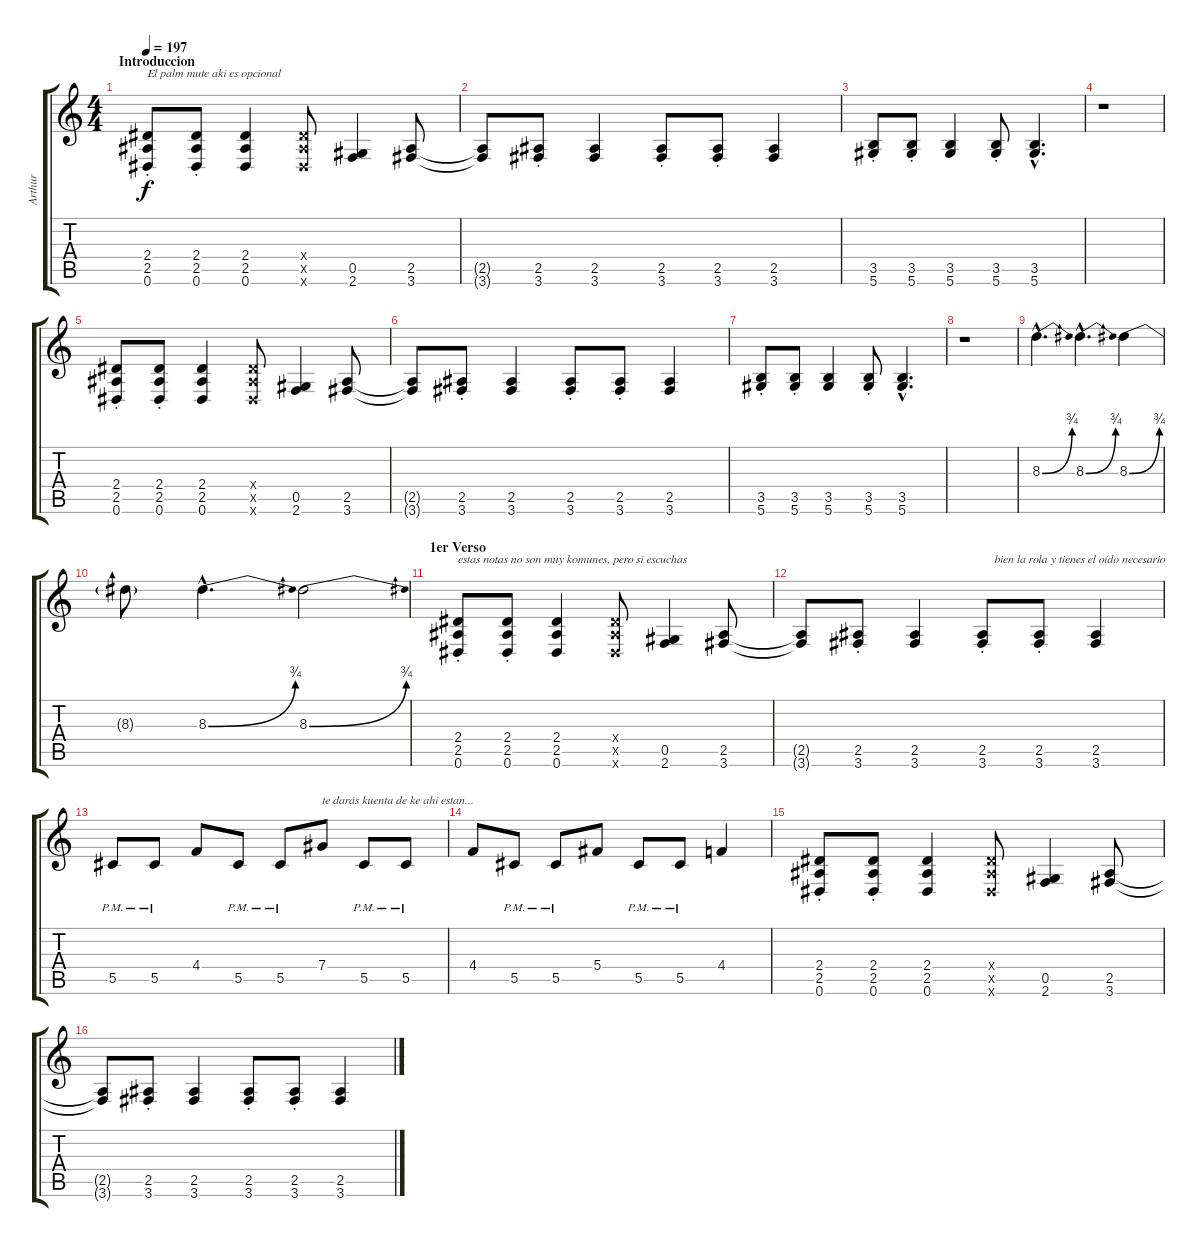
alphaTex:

\track ("Arthur" "Arthur") {instrument distortionguitar}
\staff {score tabs}
\tuning (Eb4 Bb3 Gb3 Db3 Ab2 Eb2) {hide}
\ts (4 4)
\section ("" "Introduccion")
\tempo 197
\clef g2
\ks c
(2.4{st} 2.5{st} 0.6).8{txt "El palm mute aki es opcional" dy f volume 12 instrument distortionguitar} (2.4{st} 2.5{st} 0.6{st}).8 (2.4 2.5 0.6).4 (2.4{x} 2.5{x} 0.6{x}).8 (0.5 2.6).4 (2.5 3.6).8 |
(2.5{t} 3.6{t}).8 (2.5{st} 3.6{st}).8 (2.5 3.6).4 (2.5{st} 3.6{st}).8 (2.5{st} 3.6{st}).8 (2.5 3.6).4 |
(3.5{st} 5.6{st}).8 (3.5{st} 5.6{st}).8 (3.5 5.6).4 (3.5{st} 5.6{st}).8 (3.5{hac} 5.6{hac}).4{d} |
r.1 |
(2.4{st} 2.5{st} 0.6).8 (2.4{st} 2.5{st} 0.6{st}).8 (2.4 2.5 0.6).4 (2.4{x} 2.5{x} 0.6{x}).8 (0.5 2.6).4 (2.5 3.6).8 |
(2.5{t} 3.6{t}).8 (2.5{st} 3.6{st}).8 (2.5 3.6).4 (2.5{st} 3.6{st}).8 (2.5{st} 3.6{st}).8 (2.5 3.6).4 |
(3.5{st} 5.6{st}).8 (3.5{st} 5.6{st}).8 (3.5 5.6).4 (3.5{st} 5.6{st}).8 (3.5{hac} 5.6{hac}).4{d} |
r.1 |
8.3{be (bend 0 0 60 3) hac}.4{d volume 11} 8.3{be (bend 0 0 60 3) hac}.4{d} 8.3{be (bend 0 0 60 3)}.4 |
8.3{t}.8 8.3{be (bend 0 0 60 3) hac}.4{d} 8.3{be (bend 0 0 60 3)}.2 |
\section ("" "1er Verso")
(2.4{st} 2.5{st} 0.6).8{txt "estas notas no son muy komunes, pero si escuchas" volume 12} (2.4{st} 2.5{st} 0.6{st}).8 (2.4 2.5 0.6).4 (2.4{x} 2.5{x} 0.6{x}).8 (0.5 2.6).4 (2.5 3.6).8 |
(2.5{t} 3.6{t}).8 (2.5{st} 3.6{st}).8 (2.5 3.6).4 (2.5{st} 3.6{st}).8{txt "    bien la rola y tienes el oído necesario"} (2.5{st} 3.6{st}).8 (2.5 3.6).4 |
5.5{pm}.8{instrument overdrivenguitar} 5.5{pm}.8 4.4.8 5.5{pm}.8 5.5{pm}.8 7.4.8{txt "te darás kuenta de ke ahi estan..."} 5.5{pm}.8 5.5{pm}.8 |
4.4.8 5.5{pm}.8 5.5{pm}.8 5.4.8 5.5{pm}.8 5.5{pm}.8 4.4.4 |
(2.4{st} 2.5{st} 0.6).8{instrument distortionguitar} (2.4{st} 2.5{st} 0.6{st}).8 (2.4 2.5 0.6).4 (2.4{x} 2.5{x} 0.6{x}).8 (0.5 2.6).4 (2.5 3.6).8 |
(2.5{t} 3.6{t}).8 (2.5{st} 3.6{st}).8 (2.5 3.6).4 (2.5{st} 3.6{st}).8 (2.5{st} 3.6{st}).8 (2.5 3.6).4
